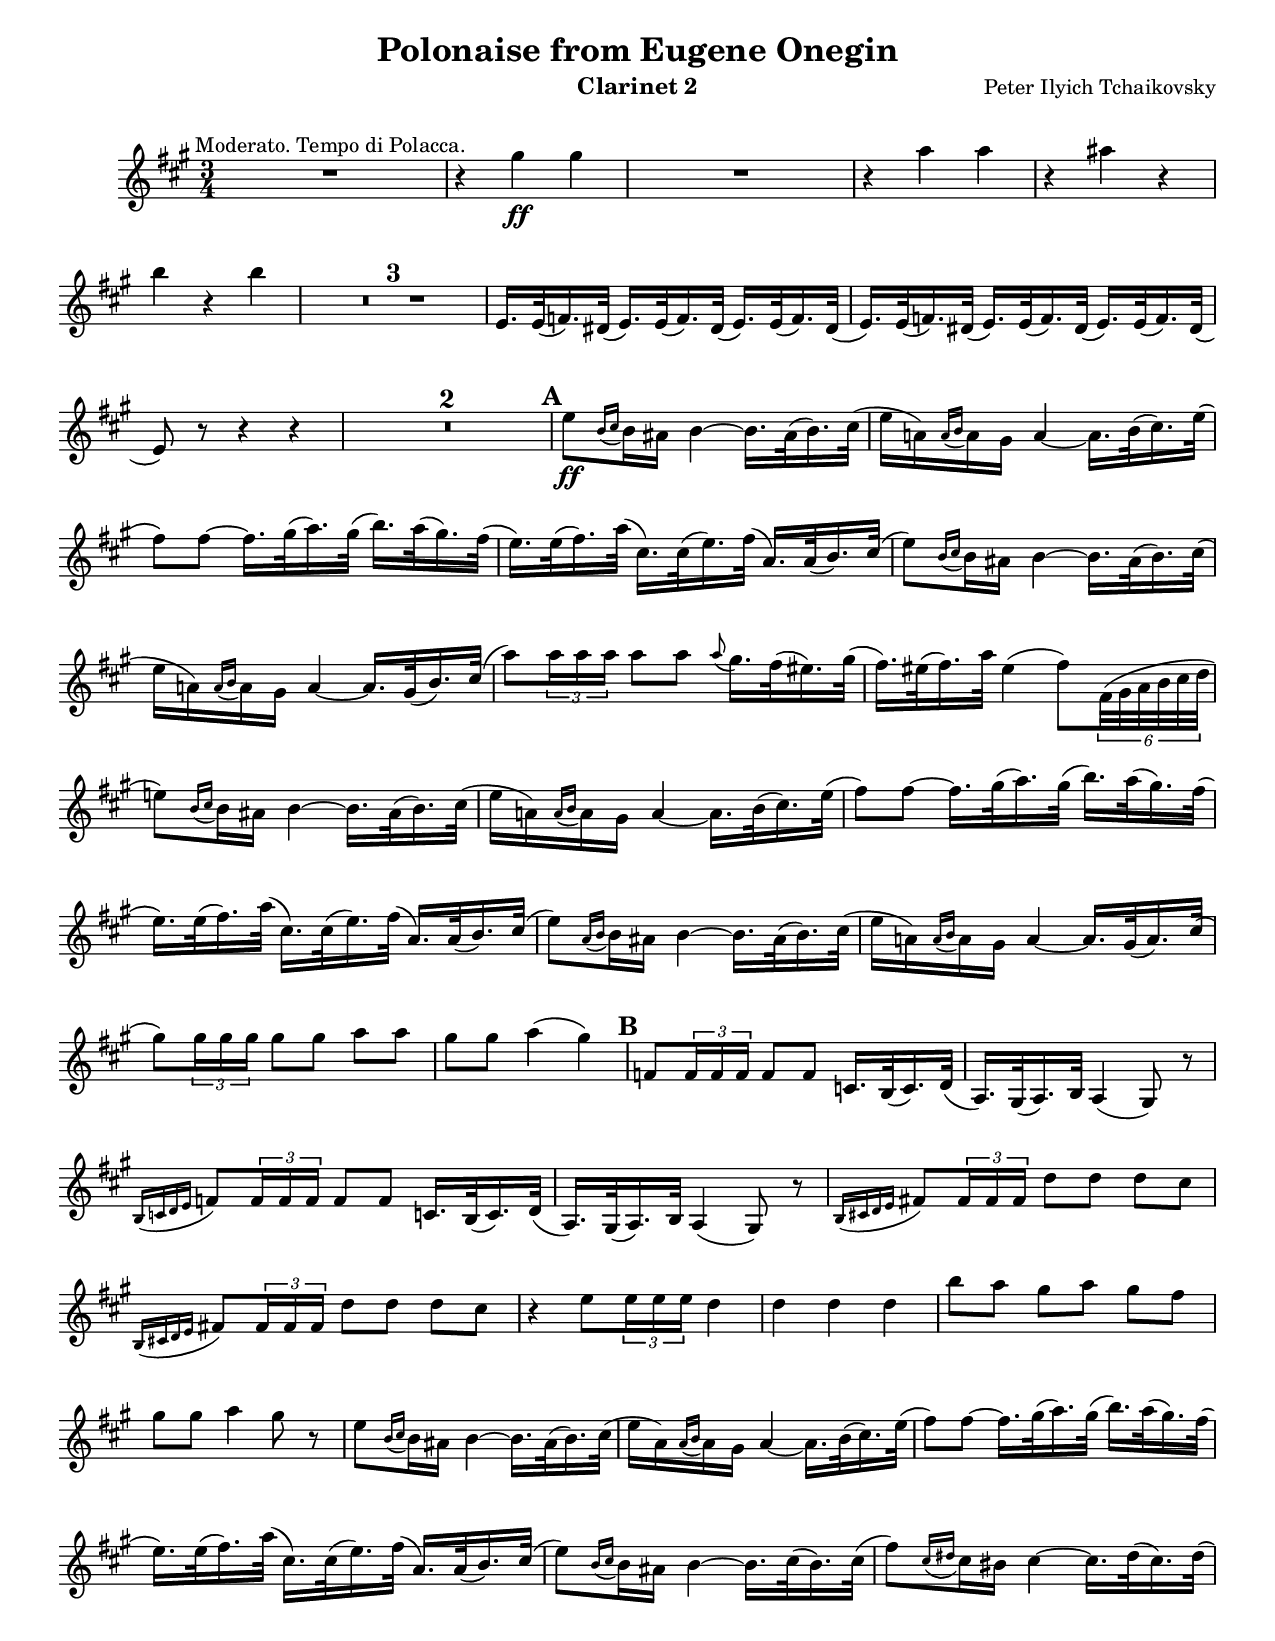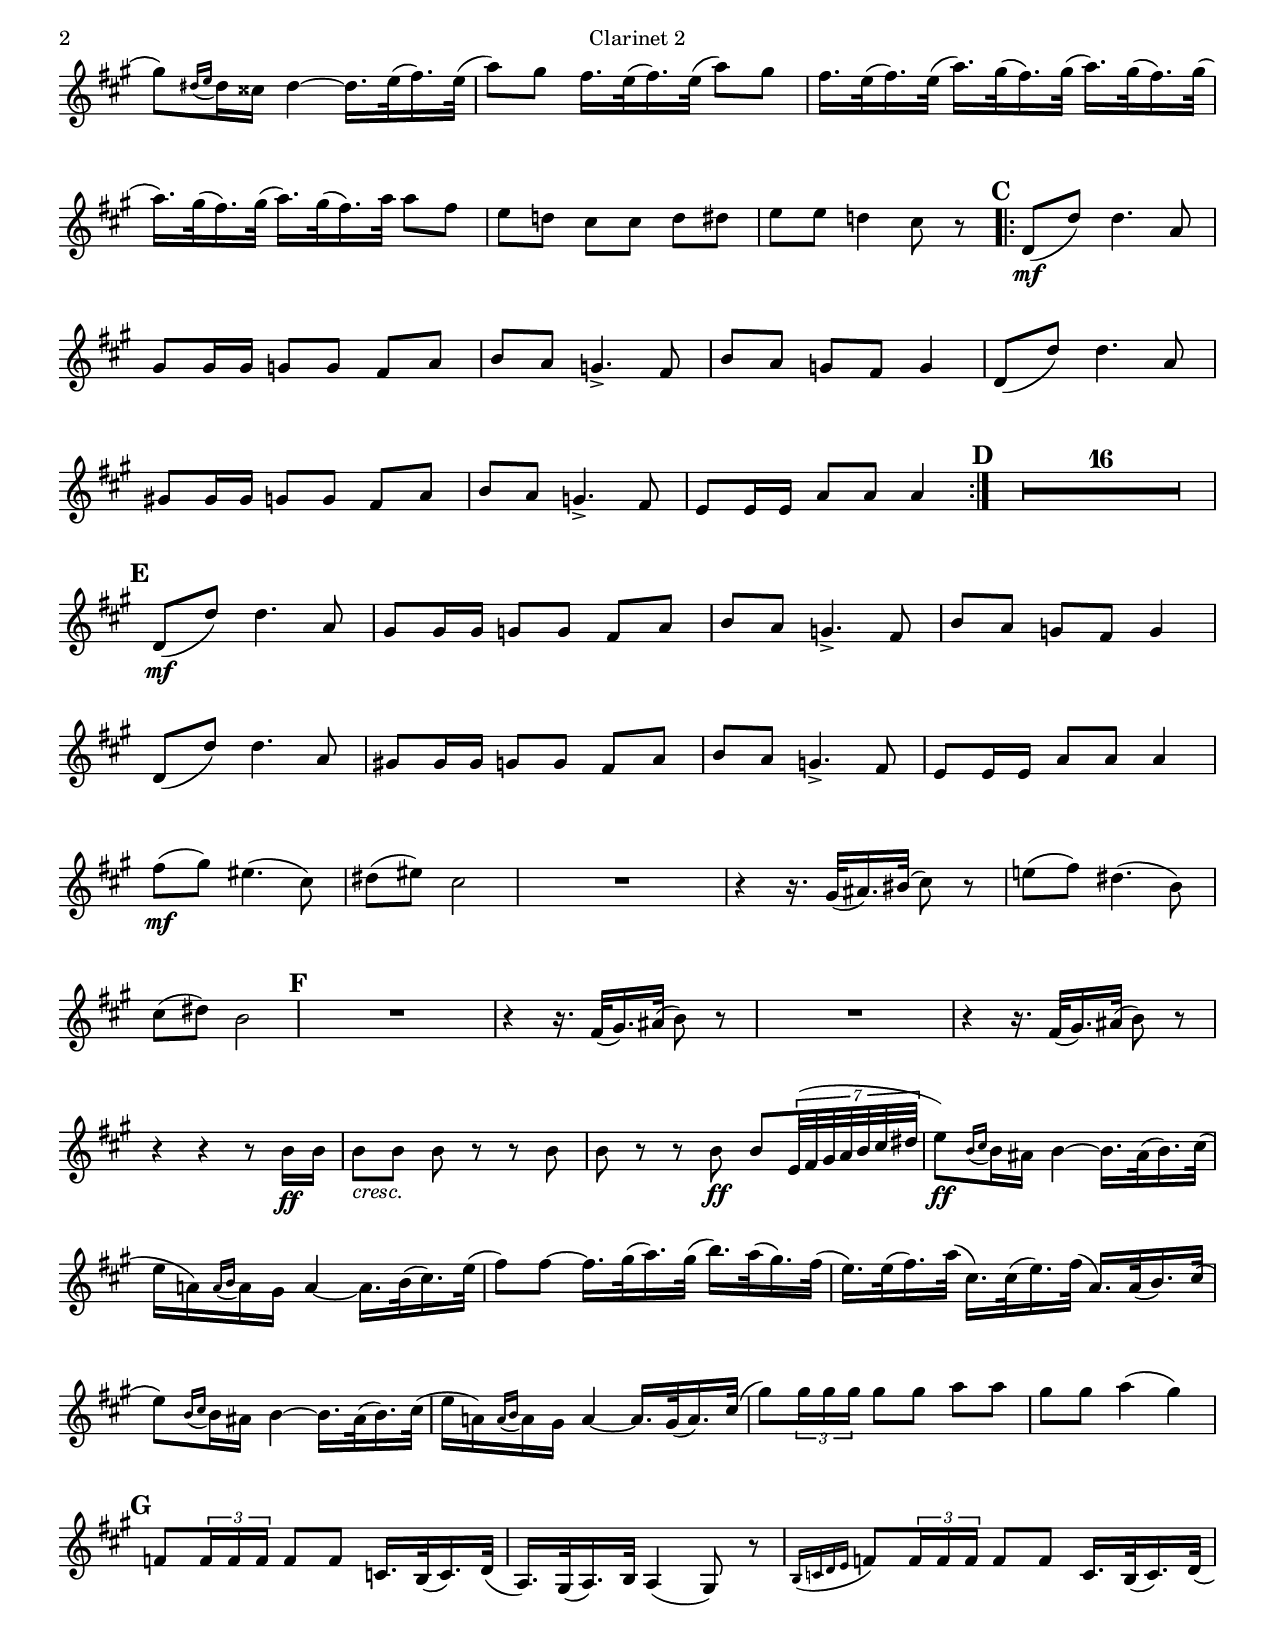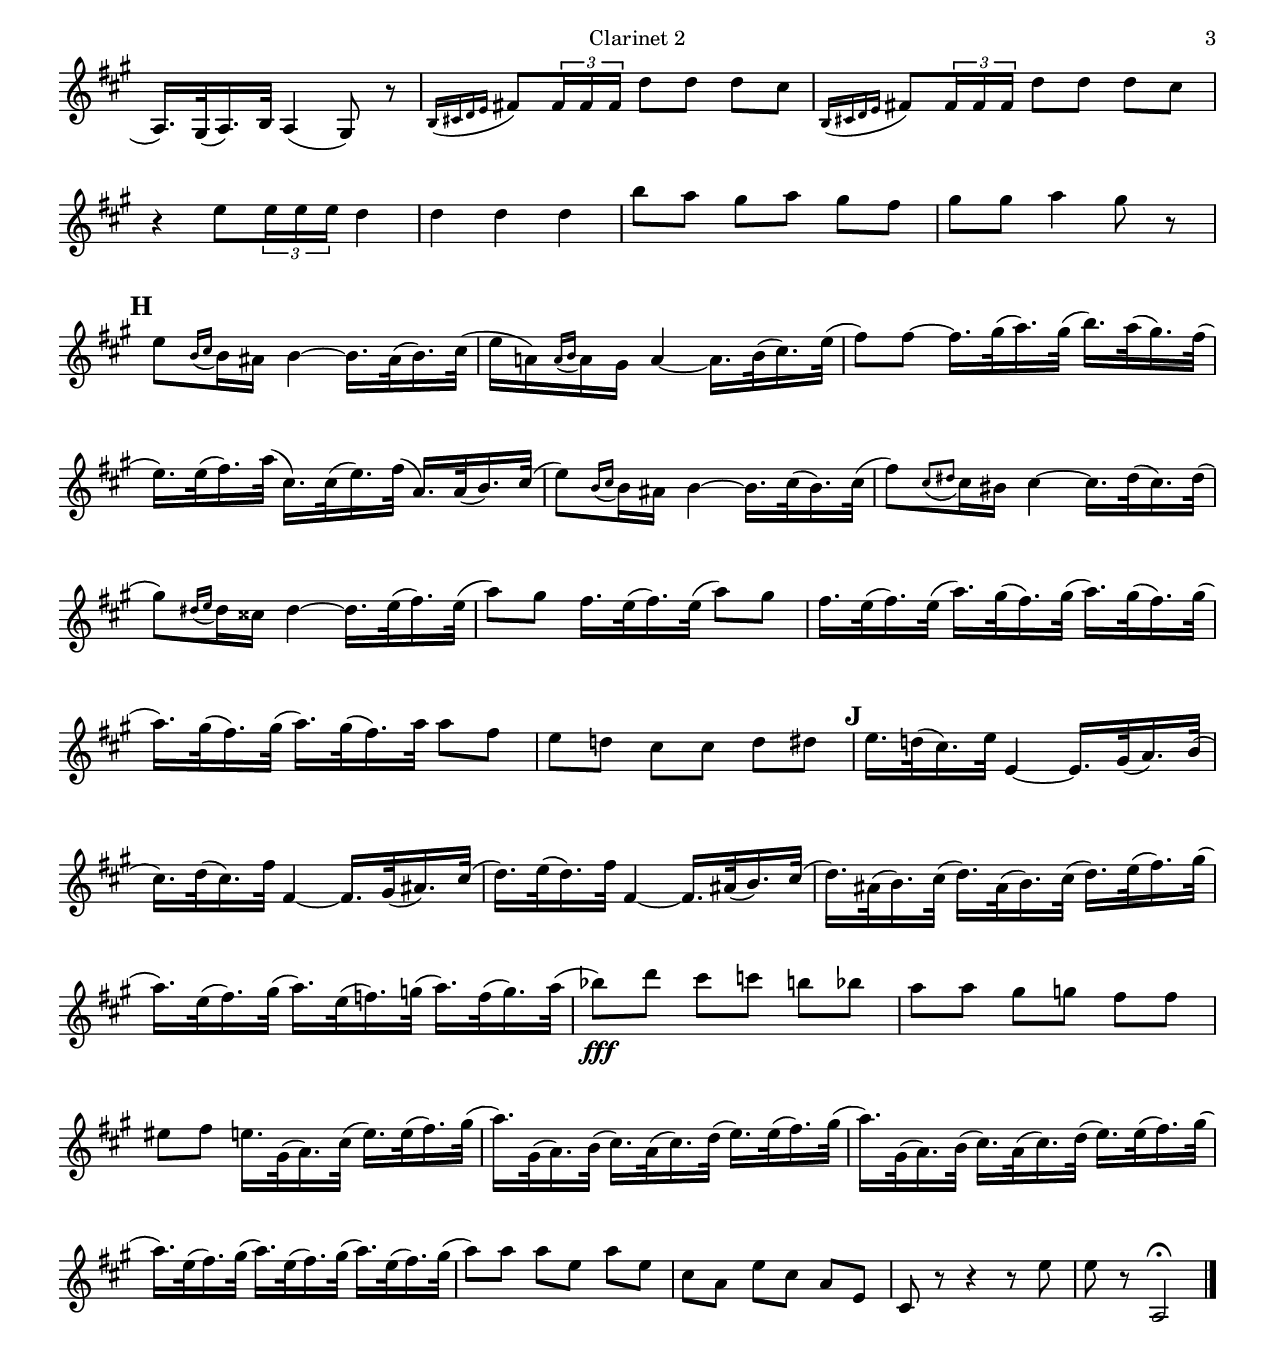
% This LilyPond file was generated by Rosegarden 13.06
\include "english.ly"
\version "2.16.2"
\header {
    composer = "Peter Ilyich Tchaikovsky"
    title = "Polonaise from Eugene Onegin"
    instrument = "Clarinet 2"
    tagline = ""
}
#(set-global-staff-size 18)
#(set-default-paper-size "letter")
\paper {
  system-system-spacing #'basic-distance = #14
}
global = { 
    \time 3/4
    \skip 2.*141  %% 1-141
}
globalTempo = {
    \override Score.MetronomeMark #'transparent = ##t
    \tempo 4 = 120  \skip 2.*141 
}
\score {
    << % common

    \context Staff = "track 1" << 
        \set Score.skipBars = ##t
        \set Staff.printKeyCancellation = ##f
        \new Voice \global
        \new Voice \globalTempo

        \context Voice = "voice 1" {
            \override Voice.TextScript #'padding = #2.0
            \once \override Staff.TimeSignature #'style = #'() 
            \time 3/4
            
            \clef "treble"
            \transpose bf a {
            \key bf \major
            R2. ^"Moderato. Tempo di Polacca."  |
            r4 a'' \ff a''  |
            R2.  |
            r4 bf'' bf''  |
%% 5
            r4 b'' r  |
            c''' 4 r c'''  |
            R2.*3  |
%% 10
            f' 16. f' 32 ( gf' 16. ) e' 32 ( f' 16. ) f' 32 ( gf' 16. ) e' 32 ( f' 16. ) f' 32 ( gf' 16. ) e' 32 (  |
            f' 16. ) f' 32 ( gf' 16. ) e' 32 ( f' 16. ) f' 32 ( gf' 16. ) e' 32 ( f' 16. ) f' 32 ( gf' 16. ) e' 32 (  |
            f' 8 ) r r4 r  |
            R2.*2  |
%% 15
            \mark \default % A
            f'' 8 \ff [ \grace { c'' 16 ( [ d'' ] } c'' 16 ) b' ] c'' 4 ~ c'' 16. b' 32 ( c'' 16. ) d'' 32 (  |
            f'' 16 [ bf'! ) \grace { bf' 16 ( [ c'' ] } bf' ) a' ] bf' 4 ~ bf' 16. c'' 32 ( d'' 16. ) f'' 32 (  |
            g'' 8 ) g'' ~ g'' 16. a'' 32 ( bf'' 16. ) a'' 32 ( c''' 16. ) bf'' 32 ( a'' 16. ) g'' 32 (  |
            f'' 16. ) f'' 32 ( g'' 16. ) bf'' 32 ( d'' 16. ) d'' 32 ( f'' 16. ) g'' 32 ( bf' 16. ) bf' 32 ( c'' 16. ) d'' 32 (  |
            f'' 8 ) [ \grace { c'' 16 ( [ d'' ] } c'' 16 ) b' ] c'' 4 ~ c'' 16. b' 32 ( c'' 16. ) d'' 32 (  |
%% 20
            f'' 16 [ bf'! ) \grace { bf' 16 ( [ c'' ] } bf' ) a' ] bf' 4 ~ bf' 16. a' 32 ( c'' 16. ) d'' 32 (  |
            bf'' 8 ) \times 2/3 { bf'' 16 bf'' bf'' } bf'' 8 bf'' \grace { bf'' 8 ( } a'' 16. ) g'' 32 ( fs'' 16. ) a'' 32 (  |
            g'' 16. ) fs'' 32 ( g'' 16. ) bf'' 32 fs'' 4 ( g'' 8 ) \times 4/6 { g' 32 ( a' bf' c'' d'' ef'' }  |
            f''! 8 ) [ \grace { c'' 16 ( [ d'' ] } c'' 16 ) b' ] c'' 4 ~ c'' 16. b' 32 ( c'' 16. ) d'' 32 (  |
            f'' 16 [ bf'! ) \grace { bf' 16 ( [ c'' ] } bf' ) a' ] bf' 4 ~ bf' 16. c'' 32 ( d'' 16. ) f'' 32 (  |
%% 25
            g'' 8 ) g'' ~ g'' 16. a'' 32 ( bf'' 16. ) a'' 32 ( c''' 16. ) bf'' 32 ( a'' 16. ) g'' 32 (  |
            f'' 16. ) f'' 32 ( g'' 16. ) bf'' 32 ( d'' 16. ) d'' 32 ( f'' 16. ) g'' 32 ( bf' 16. ) bf' 32 ( c'' 16. ) d'' 32 (  |
            f'' 8 ) [ \grace { bf' 16 ( [ c'' ] } c'' 16 ) b' ] c'' 4 ~ c'' 16. b' 32 ( c'' 16. ) d'' 32 (  |
            f'' 16 [ bf'! ) \grace { bf' 16 ( [ c'' ] } bf' ) a' ] bf' 4 ~ bf' 16. a' 32 ( bf' 16. ) d'' 32 (  |
            a'' 8 ) \times 2/3 { a'' 16 a'' a'' } a'' 8 [ a'' ] bf'' [ bf'' ]  |
%% 30
            a'' 8 a'' bf'' 4 ( a'' )  |
            \mark \default % B
            gf' 8 \times 2/3 { gf' 16 gf' gf' } gf' 8 gf' df' 16. c' 32 ( df' 16. ) ef' 32 (  |
            bf 16. ) a 32 ( bf 16. ) c' 32 bf 4 ( a 8 ) r  |
            \grace { c' 16 ( [ df' ef' f' ]} gf' 8 ) \times 2/3 { gf' 16 gf' gf' } gf' 8 gf' df'! 16. c' 32 ( df' 16. ) ef' 32 (  |
            bf 16. ) a 32 ( bf 16. ) c' 32 bf 4 ( a 8 ) r  |
%% 35
            \grace { c' 16 ( [ d'! ef' f' ] } g'! 8 ) \times 2/3 { g' 16 g' g' } ef'' 8 [ ef'' ] ef'' [ d'' ]  |
            \grace { c' 16 ( [ d'! ef' f' ] } g'! 8 ) \times 2/3 { g' 16 g' g' } ef'' 8 [ ef'' ] ef'' [ d'' ]  |
            r4 f'' 8 \times 2/3 { f'' 16 f'' f'' } ef'' 4  |
            ef'' 4 ef'' ef''  |
            c''' 8 [ bf'' ] a'' [ bf'' ] a'' [ g'' ]  |
%% 40
            a'' 8 a'' bf'' 4 a'' 8 r  |
            f'' 8 [ \grace { c'' 16 ( [ d'' ] } c'' 16 ) b' ] c'' 4 ~ c'' 16. b' 32 ( c'' 16. ) d'' 32 (  |
            f'' 16 [ bf' ) \grace { bf' 16 ( [ c'' ] } bf' ) a' ] bf' 4 ~ bf' 16. c'' 32 ( d'' 16. ) f'' 32 (  |
            g'' 8 ) g'' ~ g'' 16. a'' 32 ( bf'' 16. ) a'' 32 ( c''' 16. ) bf'' 32 ( a'' 16. ) g'' 32 (  |
            f'' 16. ) f'' 32 ( g'' 16. ) bf'' 32 ( d'' 16. ) d'' 32 ( f'' 16. ) g'' 32 ( bf' 16. ) bf' 32 ( c'' 16. ) d'' 32 (  |
%% 45
            f'' 8 ) [ \grace { c'' 16 ( [ d'' ] } c'' 16 ) b' ] c'' 4 ~ c'' 16. d'' 32 ( c'' 16. ) d'' 32 (  |
            g'' 8 ) [ \grace { d'' 16 ( [ e'' ] } d'' 16 ) cs'' ] d'' 4 ~ d'' 16. e'' 32 ( d'' 16. ) e'' 32 (  |
            a'' 8 ) [ \grace { e'' 16 ( [ f'' ] } e'' 16 ) ds'' ] e'' 4 ~ e'' 16. f'' 32 ( g'' 16. ) f'' 32 (  |
            bf'' 8 ) a'' g'' 16. f'' 32 ( g'' 16. ) f'' 32 ( bf'' 8 ) a''  |
            g'' 16. f'' 32 ( g'' 16. ) f'' 32 ( bf'' 16. ) a'' 32 ( g'' 16. ) a'' 32 ( bf'' 16. ) a'' 32 ( g'' 16. ) a'' 32 (  |
%% 50
            bf'' 16. ) a'' 32 ( g'' 16. ) a'' 32 ( bf'' 16. ) a'' 32 ( g'' 16. ) bf'' 32 bf'' 8 g''  |
            f'' 8 [ ef''! ] d'' [ d'' ] ef'' [ e'' ]  |
            f'' 8 f'' ef''! 4 d'' 8 r  |
            \bar "|:"
            \mark \default % C
            ef' 8 \mf ( ef'' ) ef'' 4.  bf' 8  |
            a' 8 a' 16 a' af' 8 [ af' ] g' [ bf' ]  |
%% 55
            c'' 8 bf' af' 4. -> g' 8  |
            c'' 8 [ bf' ] af' [ g' ] af' 4  |
            ef' 8 ( ef'' ) ef'' 4. bf' 8  |
            a'! 8 a' 16 a' af' 8 [ af' ] g' [ bf' ]  |
            c'' 8 bf' af' 4. -> g' 8  |
%% 60
            f' 8 f' 16 f' bf' 8 bf' bf' 4  |
            \bar ":|"
            \mark \default % D
            R2.*16  |
            \mark \default % E
            ef' 8 \mf ( ef'' ) ef'' 4. bf' 8  |
            a' 8 a' 16 a' af' 8 [ af' ] g' [ bf' ]  |
            c'' 8 bf' af' 4. -> g' 8  |
%% 80
            c'' 8 [ bf' ] af' [ g' ] af' 4  |
            ef' 8 ( ef'' ) ef'' 4. bf' 8  |
            a'! 8 a' 16 a' af' 8 [ af' ] g' [ bf' ]  |
            c'' 8 bf' af' 4. -> g' 8  |
            f' 8 f' 16 f' bf' 8 bf' bf' 4  |
%% 85
            g'' 8 \mf ( a'' ) fs'' 4. ( d'' 8 )  |
            e'' 8 ( fs'' ) d'' 2  |
            R2.  |
            r4 r16. a' 32 ( b' 16. ) cs'' 32 ( d'' 8 ) r  |
            f''! 8 ( g'' ) e'' 4. ( c'' 8 )  |
%% 90
            d'' 8 ( e'' ) c'' 2  |
            \mark \default % F
            R2.  |
            r4 r16. g' 32 ( a' 16. ) b' 32 ( c'' 8 ) r  |
            R2.  |
            r4 r16. g' 32 ( a' 16. ) b' 32 ( c'' 8 ) r  |
%% 95
            r4 r r8 c'' 16 \ff c''  |
            c'' 8 _\markup { \italic "cresc." } [ c'' ] c'' r r c''  |
            c'' 8 r r c'' \ff c'' \times 4/7 { f' 32 ( g' a' bf' c'' d'' e'' }  |
            f'' 8 \ff ) [ \grace {c'' 16 ( [ d'' ] } c'' 16 ) b' ] c'' 4 ~ c'' 16. b' 32 ( c'' 16. ) d'' 32 (  |
            f'' 16 [ bf'! ) \grace { bf' 16 ( [ c'' ] } bf' ) a' ] bf' 4 ~ bf' 16. c'' 32 ( d'' 16. ) f'' 32 (  |
%% 100
            g'' 8 ) g'' ~ g'' 16. a'' 32 ( bf'' 16. ) a'' 32 ( c''' 16. ) bf'' 32 ( a'' 16. ) g'' 32 (  |
            f'' 16. ) f'' 32 ( g'' 16. ) bf'' 32 ( d'' 16. ) d'' 32 ( f'' 16. ) g'' 32 ( bf' 16. ) bf' 32 ( c'' 16. ) d'' 32 (  |
            f'' 8 ) [ \grace { c'' 16 ( [ d'' ] } c'' 16 ) b' ] c'' 4 ~ c'' 16. b' 32 ( c'' 16. ) d'' 32 (  |
            f'' 16 [ bf'! ) \grace { bf' 16 ( [ c'' ] } bf' ) a' ] bf' 4 ~ bf' 16. a' 32 ( bf' 16. ) d'' 32 (  |
            a'' 8 ) \times 2/3 { a'' 16 a'' a'' } a'' 8 [ a'' ] bf'' [ bf'' ]  |
%% 105
            a'' 8 a'' bf'' 4 ( a'' )  |
            \mark \default % G
            gf' 8 \times 2/3 { gf' 16 gf' gf' } gf' 8 gf' df' 16. c' 32 ( df' 16. ) ef' 32 (  |
            bf 16. ) a 32 ( bf 16. ) c' 32 bf 4 ( a 8 ) r  |
            \grace { c' 16 ( [ df' ef' f' ] } gf' 8 ) \times 2/3 { gf' 16 gf' gf' } gf' 8 gf' df' 16. c' 32 ( df' 16. ) ef' 32 (  |
            bf 16. ) a 32 ( bf 16. ) c' 32 bf 4 ( a 8 ) r  |
%% 110
            \grace { c' 16 ( [ d'! ef' f' ] } g'! 8 ) \times 2/3 { g' 16 g' g' } ef'' 8 [ ef'' ] ef'' [ d'' ]  |
            \grace { c' 16 ( [ d'! ef' f' ] } g'! 8 ) \times 2/3 { g' 16 g' g' } ef'' 8 [ ef'' ] ef'' [ d'' ]  |
            r4 f'' 8 \times 2/3 { f'' 16 f'' f'' } ef'' 4  |
            ef'' 4 ef'' ef''  |
            c''' 8 [ bf'' ] a'' [ bf'' ] a'' [ g'' ]  |
%% 115
            a'' 8 a'' bf'' 4 a'' 8 r  |
            \mark \default % H
            f'' 8 [ \grace { c'' 16 ( [ d'' ] } c'' 16 ) b' ] c'' 4 ~ c'' 16. b' 32 ( c'' 16. ) d'' 32 (  |
            f'' 16 [ bf'! ) \grace { bf' 16 ( [ c'' ] } bf' ) a' ] bf' 4 ~ bf' 16. c'' 32 ( d'' 16. ) f'' 32 (  |
            g'' 8 ) g'' ~ g'' 16. a'' 32 ( bf'' 16. ) a'' 32 ( c''' 16. ) bf'' 32 ( a'' 16. ) g'' 32 (  |
            f'' 16. ) f'' 32 ( g'' 16. ) bf'' 32 ( d'' 16. ) d'' 32 ( f'' 16. ) g'' 32 ( bf' 16. ) bf' 32 ( c'' 16. ) d'' 32 (  |
%% 120
            f'' 8 ) [ \grace { c'' 16 ( [ d'' ] } c'' 16 ) b' ] c'' 4 ~ c'' 16. d'' 32 ( c'' 16. ) d'' 32 (  |
            g'' 8 ) [ \grace { d'' ( [ e'' ] } d'' 16 ) cs'' ] d'' 4 ~ d'' 16. e'' 32 ( d'' 16. ) e'' 32 (  |
            a'' 8 ) [ \grace { e'' 16 ( [ f'' ] } e'' 16 ) ds'' ] e'' 4 ~ e'' 16. f'' 32 ( g'' 16. ) f'' 32 (  |
            bf'' 8 ) a'' g'' 16. f'' 32 ( g'' 16. ) f'' 32 ( bf'' 8 ) a''  |
            g'' 16. f'' 32 ( g'' 16. ) f'' 32 ( bf'' 16. ) a'' 32 ( g'' 16. ) a'' 32 ( bf'' 16. ) a'' 32 ( g'' 16. ) a'' 32 (  |
%% 125
            bf'' 16. ) a'' 32 ( g'' 16. ) a'' 32 ( bf'' 16. ) a'' 32 ( g'' 16. ) bf'' 32 bf'' 8 g''  |
            f'' 8 [ ef''! ] d'' [ d'' ] ef'' [ e'' ]  |
            \mark \default % I/J
            f'' 16. ef''! 32 ( d'' 16. ) f'' 32 f' 4 ~ f' 16. a' 32 ( bf' 16. ) c'' 32 (  |
            d'' 16. ) ef'' 32 ( d'' 16. ) g'' 32 g' 4 ~ g' 16. a' 32 ( b' 16. ) d'' 32 (  |
            ef'' 16. ) f'' 32 ( ef'' 16. ) g'' 32 g' 4 ~ g' 16. b' 32 ( c'' 16. ) d'' 32 (  |
%% 130
            ef'' 16. ) b' 32 ( c'' 16. ) d'' 32 ( ef'' 16. ) b' 32 ( c'' 16. ) d'' 32 ( ef'' 16. ) f'' 32 ( g'' 16. ) a'' 32 (  |
            bf'' 16. ) f'' 32 ( g'' 16. ) a'' 32 ( bf'' 16. ) f'' 32 ( gf'' 16. ) af'' 32 ( bf'' 16. ) gf'' 32 ( af'' 16. ) bf'' 32 (  |
            cf''' 8 \fff ) [ ef''' ] d''' [ df''' ] c''' [ cf''' ]  |
            bf'' 8 [ bf'' ] a'' [ af'' ] g'' [ g'' ]  |
            fs'' 8 g'' f'' 16. a' 32 ( bf' 16. ) d'' 32 ( f'' 16. ) f'' 32 ( g'' 16. ) a'' 32 (  |
%% 135
            bf'' 16. ) a' 32 ( bf' 16. ) c'' 32 ( d'' 16. ) bf' 32 ( d'' 16. ) ef'' 32 ( f'' 16. ) f'' 32 ( g'' 16. ) a'' 32 (  |
            bf'' 16. ) a' 32 ( bf' 16. ) c'' 32 ( d'' 16. ) bf' 32 ( d'' 16. ) ef'' 32 ( f'' 16. ) f'' 32 ( g'' 16. ) a'' 32 (  |
            bf'' 16. ) f'' 32 ( g'' 16. ) a'' 32 ( bf'' 16. ) f'' 32 ( g'' 16. ) a'' 32 ( bf'' 16. ) f'' 32 ( g'' 16. ) a'' 32 (  |
            bf'' 8 ) [ bf'' ] bf'' [ f'' ] bf'' [ f'' ]  |
            d'' 8 [ bf' ] f'' [ d'' ] bf' [ f' ]  |
%% 140
            d' 8 r r4 r8 f''  |
            f'' 8 r bf 2 \fermata  |
            \bar "|."
            } % Transpose
        } % Voice
    >> % Staff (final) ends

>> % notes

\layout {
    indent = 1.0\cm
    short-indent = 0.0\cm
    \context { \Staff \RemoveEmptyStaves }
    \context { \Score
      \remove "Bar_number_engraver"
      \override SpacingSpanner #'base-shortest-duration = #(ly:make-moment 1 8)
    }
}
} % score
